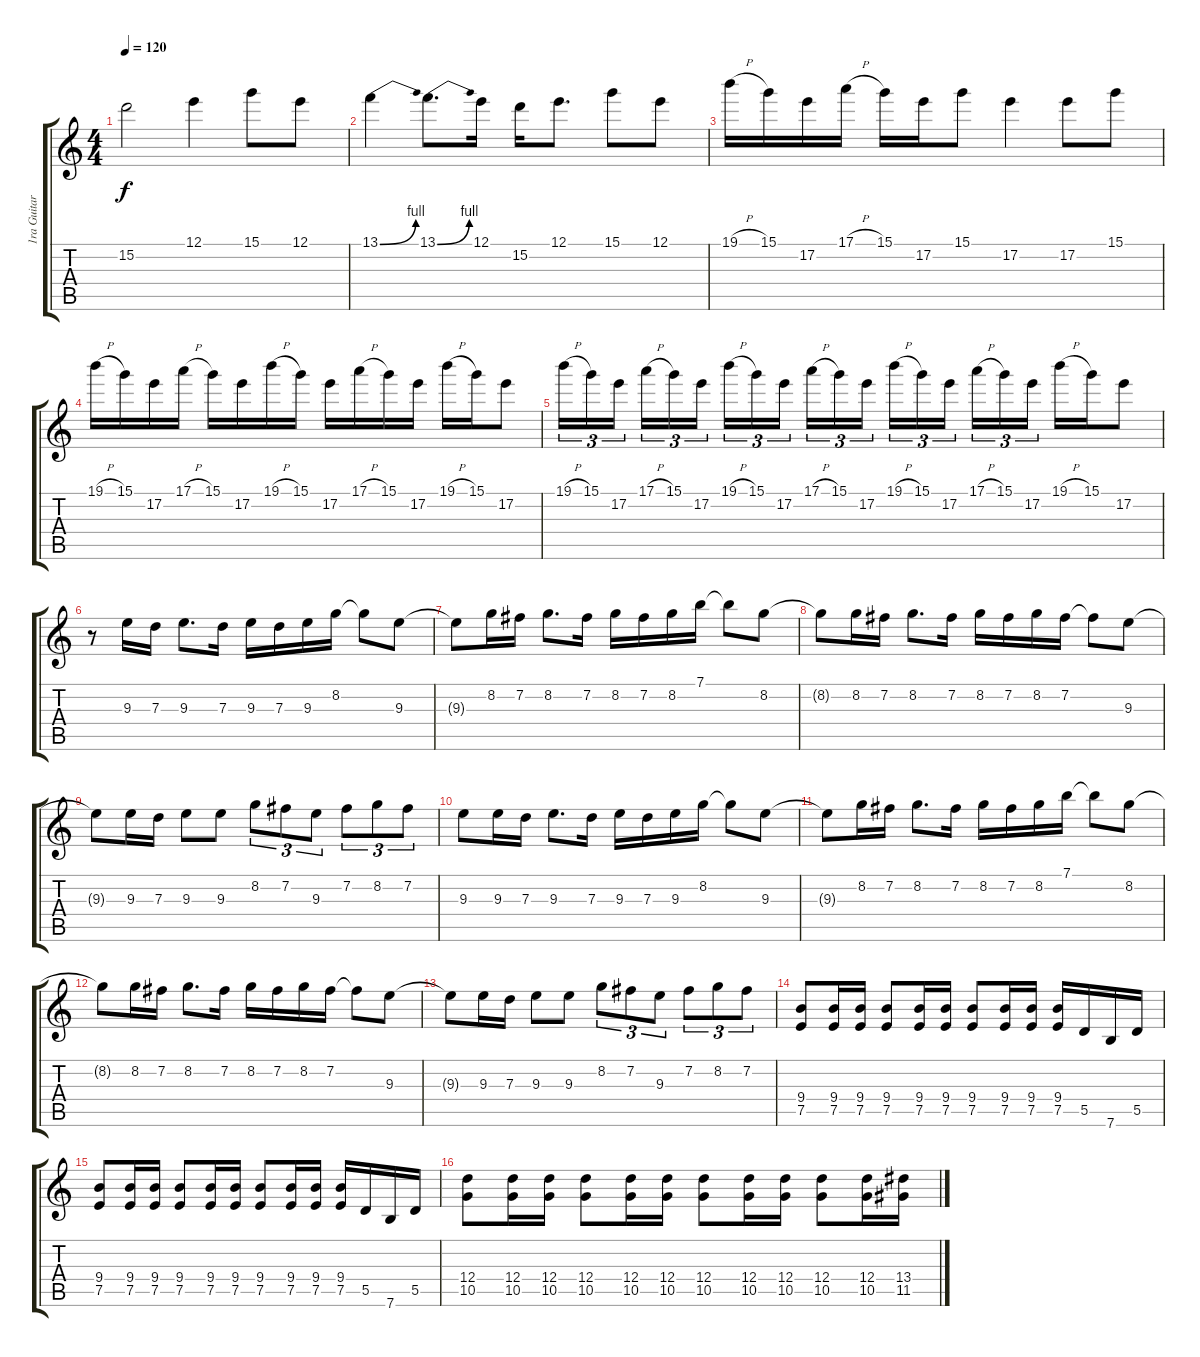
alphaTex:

\track ("1ra Guitarra" "1ra Guitar") {instrument distortionguitar}
\staff {score tabs}
\tuning (E4 B3 G3 D3 A2 E2) {hide}
\ts (4 4)
\tempo 120
\clef g2
\ks c
15.2{t}.2{dy f} 12.1.4 15.1.8 12.1.8 |
13.1{be (bend 0 0 60 4)}.4 13.1{be (bend 0 0 60 4)}.8{d} 12.1.16 15.2.16 12.1.8{d} 15.1.8 12.1.8 |
19.1{h}.16 15.1.16 17.2.16 17.1{h}.16 15.1.16 17.2.16 15.1.8 17.2.4 17.2.8 15.1.8 |
19.1{h}.16 15.1.16 17.2.16 17.1{h}.16 15.1.16 17.2.16 19.1{h}.16 15.1.16 17.2.16 17.1{h}.16 15.1.16 17.2.16 19.1{h}.16 15.1.16 17.2.8 |
19.1{h}.16{tu (3 2)} 15.1.16{tu (3 2)} 17.2.16{tu (3 2) beam splitsecondary} 17.1{h}.16{tu (3 2)} 15.1.16{tu (3 2)} 17.2.16{tu (3 2)} 19.1{h}.16{tu (3 2)} 15.1.16{tu (3 2)} 17.2.16{tu (3 2) beam splitsecondary} 17.1{h}.16{tu (3 2)} 15.1.16{tu (3 2)} 17.2.16{tu (3 2)} 19.1{h}.16{tu (3 2)} 15.1.16{tu (3 2)} 17.2.16{tu (3 2) beam splitsecondary} 17.1{h}.16{tu (3 2)} 15.1.16{tu (3 2)} 17.2.16{tu (3 2)} 19.1{h}.16 15.1.16 17.2.8 |
r.8 9.3.16 7.3.16 9.3.8{d} 7.3.16 9.3.16 7.3.16 9.3.16 8.2.16 8.2{t}.8 9.3.8 |
9.3{t}.8 8.2.16 7.2.16 8.2.8{d} 7.2.16 8.2.16 7.2.16 8.2.16 7.1.16 7.1{t}.8 8.2.8 |
8.2{t}.8 8.2.16 7.2.16 8.2.8{d} 7.2.16 8.2.16 7.2.16 8.2.16 7.2.16 7.2{t}.8 9.3.8 |
9.3{t}.8 9.3.16 7.3.16 9.3.8 9.3.8 8.2.8{tu (3 2)} 7.2.8{tu (3 2)} 9.3.8{tu (3 2)} 7.2.8{tu (3 2)} 8.2.8{tu (3 2)} 7.2.8{tu (3 2)} |
9.3.8 9.3.16 7.3.16 9.3.8{d} 7.3.16 9.3.16 7.3.16 9.3.16 8.2.16 8.2{t}.8 9.3.8 |
9.3{t}.8 8.2.16 7.2.16 8.2.8{d} 7.2.16 8.2.16 7.2.16 8.2.16 7.1.16 7.1{t}.8 8.2.8 |
8.2{t}.8 8.2.16 7.2.16 8.2.8{d} 7.2.16 8.2.16 7.2.16 8.2.16 7.2.16 7.2{t}.8 9.3.8 |
9.3{t}.8 9.3.16 7.3.16 9.3.8 9.3.8 8.2.8{tu (3 2)} 7.2.8{tu (3 2)} 9.3.8{tu (3 2)} 7.2.8{tu (3 2)} 8.2.8{tu (3 2)} 7.2.8{tu (3 2)} |
(9.4 7.5).8 (9.4 7.5).16 (9.4 7.5).16 (9.4 7.5).8 (9.4 7.5).16 (9.4 7.5).16 (9.4 7.5).8 (9.4 7.5).16 (9.4 7.5).16 (9.4 7.5).16 5.5.16 7.6.16 5.5.16 |
(9.4 7.5).8 (9.4 7.5).16 (9.4 7.5).16 (9.4 7.5).8 (9.4 7.5).16 (9.4 7.5).16 (9.4 7.5).8 (9.4 7.5).16 (9.4 7.5).16 (9.4 7.5).16 5.5.16 7.6.16 5.5.16 |
(12.4 10.5).8 (12.4 10.5).16 (12.4 10.5).16 (12.4 10.5).8 (12.4 10.5).16 (12.4 10.5).16 (12.4 10.5).8 (12.4 10.5).16 (12.4 10.5).16 (12.4 10.5).8 (12.4 10.5).16 (13.4 11.5).16
